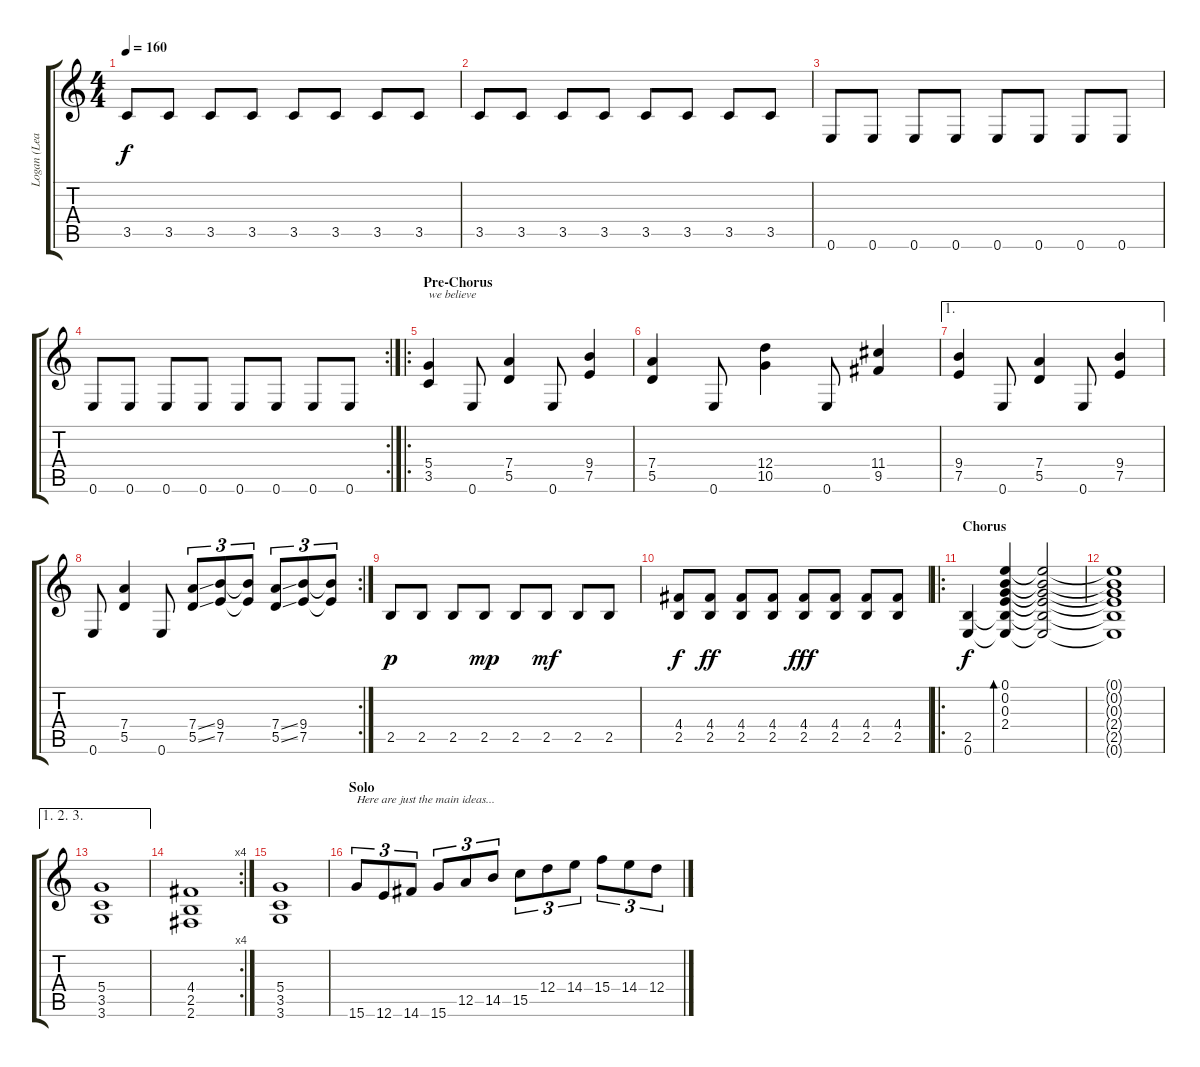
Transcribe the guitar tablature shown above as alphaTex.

\track ("Logan (Lead)" "Logan (Lea") {instrument distortionguitar}
\staff {score tabs}
\tuning (E4 B3 G3 D3 A2 E2) {hide}
\ts (4 4)
\tempo 160
\clef g2
\ks c
3.5.8{dy f} 3.5.8 3.5.8 3.5.8 3.5.8 3.5.8 3.5.8 3.5.8 |
3.5.8 3.5.8 3.5.8 3.5.8 3.5.8 3.5.8 3.5.8 3.5.8 |
0.6.8 0.6.8 0.6.8 0.6.8 0.6.8 0.6.8 0.6.8 0.6.8 |
\rc 2
0.6.8 0.6.8 0.6.8 0.6.8 0.6.8 0.6.8 0.6.8 0.6.8 |
\ro
\section ("" "Pre-Chorus")
(5.4 3.5).4{txt "we believe"} 0.6.8 (7.4 5.5).4 0.6.8 (9.4 7.5).4 |
(7.4 5.5).4 0.6.8 (12.4 10.5).4 0.6.8 (11.4 9.5).4 |
\ae 1
(9.4 7.5).4 0.6.8 (7.4 5.5).4 0.6.8 (9.4 7.5).4 |
\rc 2
0.6.8 (7.4 5.5).4 0.6.8 (7.4{ss} 5.5{ss}).8{tu (3 2)} (9.4 7.5).8{tu (3 2)} (9.4{t} 7.5{t}).8{tu (3 2)} (7.4{ss} 5.5{ss}).8{tu (3 2)} (9.4 7.5).8{tu (3 2)} (9.4{t} 7.5{t}).8{tu (3 2)} |
2.5.8{dy p} 2.5.8 2.5.8 2.5.8{dy mp} 2.5.8 2.5.8{dy mf} 2.5.8 2.5.8 |
(4.4 2.5).8{dy f} (4.4 2.5).8{dy ff} (4.4 2.5).8 (4.4 2.5).8 (4.4 2.5).8{dy fff} (4.4 2.5).8 (4.4 2.5).8 (4.4 2.5).8 |
\ro
\section ("" "Chorus")
(2.5 0.6).4{dy f} (0.1 0.2 0.3 2.4 2.5{t} 0.6{t}).4{bd 240} (0.1{t} 0.2{t} 0.3{t} 2.4{t} 2.5{t} 0.6{t}).2 |
(0.1{t} 0.2{t} 0.3{t} 2.4{t} 2.5{t} 0.6{t}).1 |
\ae (1 2 3)
(5.4 3.5 3.6).1 |
\rc 4
(4.4 2.5 2.6).1 |
(5.4 3.5 3.6).1 |
\section ("" "Solo")
15.6.8{tu (3 2) txt "Here are just the main ideas..."} 12.6.8{tu (3 2)} 14.6.8{tu (3 2)} 15.6.8{tu (3 2)} 12.5.8{tu (3 2)} 14.5.8{tu (3 2)} 15.5.8{tu (3 2)} 12.4.8{tu (3 2)} 14.4.8{tu (3 2)} 15.4.8{tu (3 2)} 14.4.8{tu (3 2)} 12.4.8{tu (3 2)}
